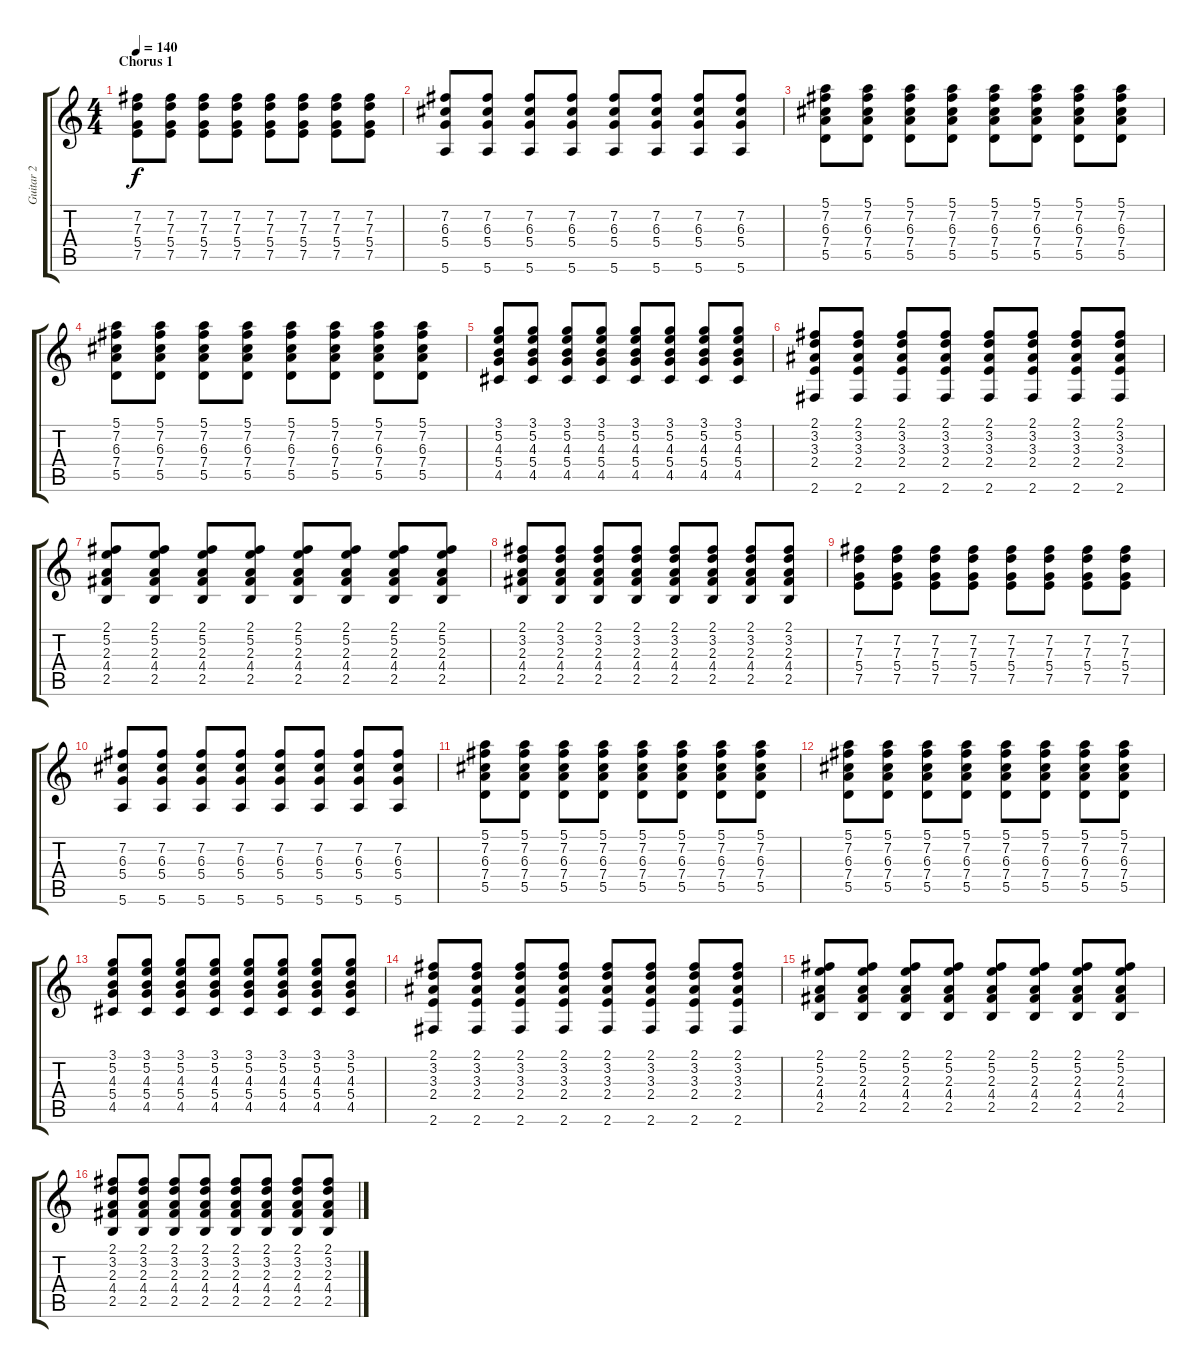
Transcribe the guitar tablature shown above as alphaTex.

\track ("Guitar 2" "Guitar 2") {instrument electricguitarjazz}
\staff {score tabs}
\tuning (E4 B3 G3 D3 A2 E2) {hide}
\ts (4 4)
\section ("" "Chorus 1")
\tempo 140
\clef g2
\ks c
(7.2 7.3 5.4 7.5).8{dy f} (7.2 7.3 5.4 7.5).8 (7.2 7.3 5.4 7.5).8 (7.2 7.3 5.4 7.5).8 (7.2 7.3 5.4 7.5).8 (7.2 7.3 5.4 7.5).8 (7.2 7.3 5.4 7.5).8 (7.2 7.3 5.4 7.5).8 |
(7.2 6.3 5.4 5.6).8 (7.2 6.3 5.4 5.6).8 (7.2 6.3 5.4 5.6).8 (7.2 6.3 5.4 5.6).8 (7.2 6.3 5.4 5.6).8 (7.2 6.3 5.4 5.6).8 (7.2 6.3 5.4 5.6).8 (7.2 6.3 5.4 5.6).8 |
(5.1 7.2 6.3 7.4 5.5).8 (5.1 7.2 6.3 7.4 5.5).8 (5.1 7.2 6.3 7.4 5.5).8 (5.1 7.2 6.3 7.4 5.5).8 (5.1 7.2 6.3 7.4 5.5).8 (5.1 7.2 6.3 7.4 5.5).8 (5.1 7.2 6.3 7.4 5.5).8 (5.1 7.2 6.3 7.4 5.5).8 |
(5.1 7.2 6.3 7.4 5.5).8 (5.1 7.2 6.3 7.4 5.5).8 (5.1 7.2 6.3 7.4 5.5).8 (5.1 7.2 6.3 7.4 5.5).8 (5.1 7.2 6.3 7.4 5.5).8 (5.1 7.2 6.3 7.4 5.5).8 (5.1 7.2 6.3 7.4 5.5).8 (5.1 7.2 6.3 7.4 5.5).8 |
(3.1 5.2 4.3 5.4 4.5).8 (3.1 5.2 4.3 5.4 4.5).8 (3.1 5.2 4.3 5.4 4.5).8 (3.1 5.2 4.3 5.4 4.5).8 (3.1 5.2 4.3 5.4 4.5).8 (3.1 5.2 4.3 5.4 4.5).8 (3.1 5.2 4.3 5.4 4.5).8 (3.1 5.2 4.3 5.4 4.5).8 |
(2.1 3.2 3.3 2.4 2.6).8 (2.1 3.2 3.3 2.4 2.6).8 (2.1 3.2 3.3 2.4 2.6).8 (2.1 3.2 3.3 2.4 2.6).8 (2.1 3.2 3.3 2.4 2.6).8 (2.1 3.2 3.3 2.4 2.6).8 (2.1 3.2 3.3 2.4 2.6).8 (2.1 3.2 3.3 2.4 2.6).8 |
(2.1 5.2 2.3 4.4 2.5).8 (2.1 5.2 2.3 4.4 2.5).8 (2.1 5.2 2.3 4.4 2.5).8 (2.1 5.2 2.3 4.4 2.5).8 (2.1 5.2 2.3 4.4 2.5).8 (2.1 5.2 2.3 4.4 2.5).8 (2.1 5.2 2.3 4.4 2.5).8 (2.1 5.2 2.3 4.4 2.5).8 |
(2.1 3.2 2.3 4.4 2.5).8 (2.1 3.2 2.3 4.4 2.5).8 (2.1 3.2 2.3 4.4 2.5).8 (2.1 3.2 2.3 4.4 2.5).8 (2.1 3.2 2.3 4.4 2.5).8 (2.1 3.2 2.3 4.4 2.5).8 (2.1 3.2 2.3 4.4 2.5).8 (2.1 3.2 2.3 4.4 2.5).8 |
(7.2 7.3 5.4 7.5).8 (7.2 7.3 5.4 7.5).8 (7.2 7.3 5.4 7.5).8 (7.2 7.3 5.4 7.5).8 (7.2 7.3 5.4 7.5).8 (7.2 7.3 5.4 7.5).8 (7.2 7.3 5.4 7.5).8 (7.2 7.3 5.4 7.5).8 |
(7.2 6.3 5.4 5.6).8 (7.2 6.3 5.4 5.6).8 (7.2 6.3 5.4 5.6).8 (7.2 6.3 5.4 5.6).8 (7.2 6.3 5.4 5.6).8 (7.2 6.3 5.4 5.6).8 (7.2 6.3 5.4 5.6).8 (7.2 6.3 5.4 5.6).8 |
(5.1 7.2 6.3 7.4 5.5).8 (5.1 7.2 6.3 7.4 5.5).8 (5.1 7.2 6.3 7.4 5.5).8 (5.1 7.2 6.3 7.4 5.5).8 (5.1 7.2 6.3 7.4 5.5).8 (5.1 7.2 6.3 7.4 5.5).8 (5.1 7.2 6.3 7.4 5.5).8 (5.1 7.2 6.3 7.4 5.5).8 |
(5.1 7.2 6.3 7.4 5.5).8 (5.1 7.2 6.3 7.4 5.5).8 (5.1 7.2 6.3 7.4 5.5).8 (5.1 7.2 6.3 7.4 5.5).8 (5.1 7.2 6.3 7.4 5.5).8 (5.1 7.2 6.3 7.4 5.5).8 (5.1 7.2 6.3 7.4 5.5).8 (5.1 7.2 6.3 7.4 5.5).8 |
(3.1 5.2 4.3 5.4 4.5).8 (3.1 5.2 4.3 5.4 4.5).8 (3.1 5.2 4.3 5.4 4.5).8 (3.1 5.2 4.3 5.4 4.5).8 (3.1 5.2 4.3 5.4 4.5).8 (3.1 5.2 4.3 5.4 4.5).8 (3.1 5.2 4.3 5.4 4.5).8 (3.1 5.2 4.3 5.4 4.5).8 |
(2.1 3.2 3.3 2.4 2.6).8 (2.1 3.2 3.3 2.4 2.6).8 (2.1 3.2 3.3 2.4 2.6).8 (2.1 3.2 3.3 2.4 2.6).8 (2.1 3.2 3.3 2.4 2.6).8 (2.1 3.2 3.3 2.4 2.6).8 (2.1 3.2 3.3 2.4 2.6).8 (2.1 3.2 3.3 2.4 2.6).8 |
(2.1 5.2 2.3 4.4 2.5).8 (2.1 5.2 2.3 4.4 2.5).8 (2.1 5.2 2.3 4.4 2.5).8 (2.1 5.2 2.3 4.4 2.5).8 (2.1 5.2 2.3 4.4 2.5).8 (2.1 5.2 2.3 4.4 2.5).8 (2.1 5.2 2.3 4.4 2.5).8 (2.1 5.2 2.3 4.4 2.5).8 |
(2.1 3.2 2.3 4.4 2.5).8 (2.1 3.2 2.3 4.4 2.5).8 (2.1 3.2 2.3 4.4 2.5).8 (2.1 3.2 2.3 4.4 2.5).8 (2.1 3.2 2.3 4.4 2.5).8 (2.1 3.2 2.3 4.4 2.5).8 (2.1 3.2 2.3 4.4 2.5).8 (2.1 3.2 2.3 4.4 2.5).8
